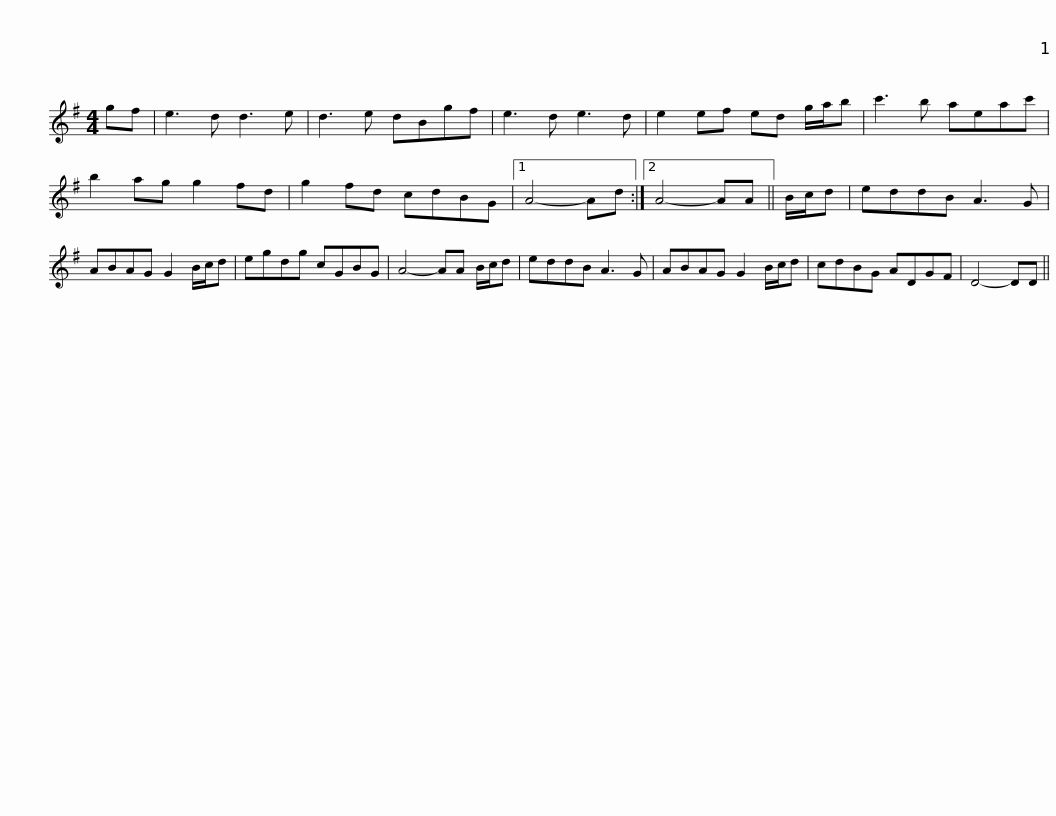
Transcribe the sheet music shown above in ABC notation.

X:1
L:1/8
M:4/4
I:linebreak $
K:G
V:1 treble
V:1
 gf | e3 d d3 e | d3 e dBgf | e3 d e3 d | e2 ef ed g/a/b | %5
 c'3 b aeac' | b2 ag g2 fd |$ g2 fd cdBG |1 A4- Ad :|2 A4- AA || %10
 B/c/d | eddB A3 G | ABAG G2 B/c/d | egdg cGBG |$ A4- AA B/c/d | %15
 eddB A3 G | ABAG G2 B/c/d | cdBG ADGF | D4- DD || %19
